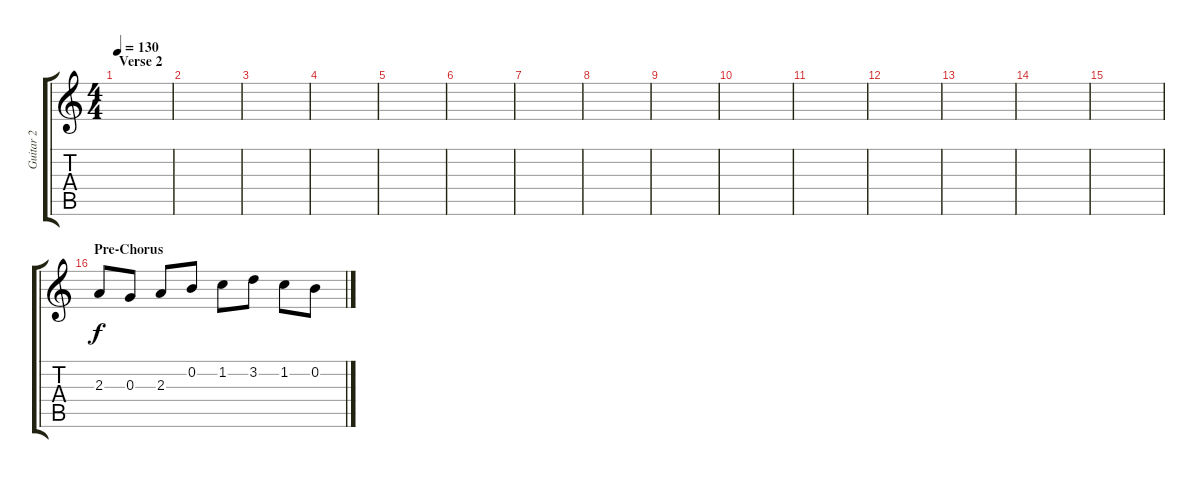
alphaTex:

\track ("Guitar 2" "Guitar 2") {instrument distortionguitar}
\staff {score tabs}
\tuning (E4 B3 G3 D3 A2 E2) {hide}
\ts (4 4)
\section ("" "Verse 2")
\tempo 130
\clef g2
\ks c
|
|
|
|
|
|
|
|
|
|
|
|
|
|
|
\section ("" "Pre-Chorus")
2.3.8 0.3.8 2.3.8 0.2.8 1.2.8 3.2.8 1.2.8 0.2.8
